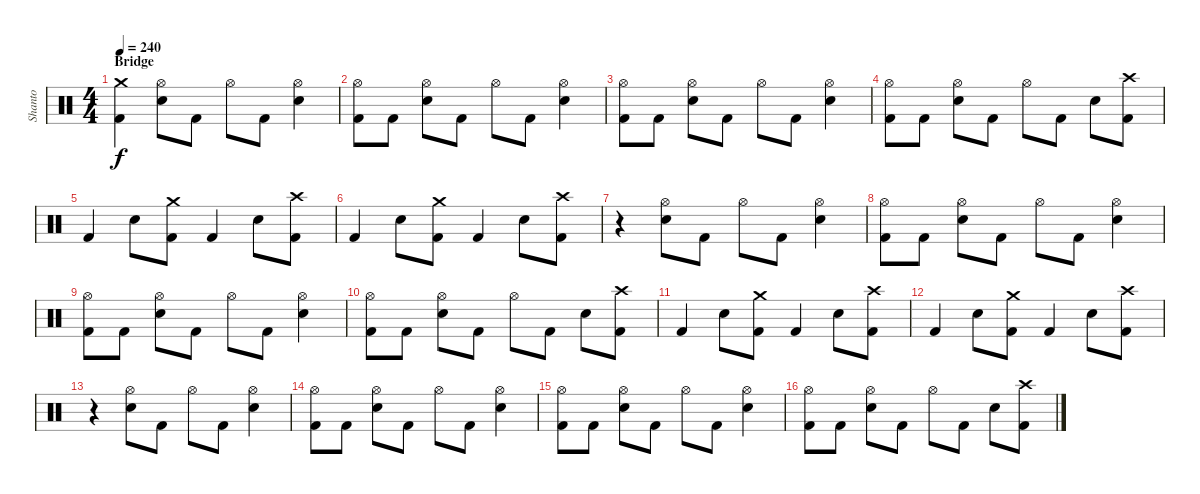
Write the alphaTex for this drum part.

\track ("Shanto" "Shanto") {instrument percussion}
\staff {score}
\articulation defaults
\ts (4 4)
\section ("" "Bridge")
\tempo 240
\clef neutral
\ks c
("Crash medium (hit)" "Kick (hit) 2").4{dy f} ("Hi-Hat (open)" "Snare (hit) 2").8 "Kick (hit) 2".8 "Hi-Hat (open)".8 "Kick (hit) 2".8 ("Hi-Hat (open)" "Snare (hit) 2").4 |
("Hi-Hat (open)" "Kick (hit) 2").8 "Kick (hit) 2".8 ("Hi-Hat (open)" "Snare (hit) 2").8 "Kick (hit) 2".8 "Hi-Hat (open)".8 "Kick (hit) 2".8 ("Hi-Hat (open)" "Snare (hit) 2").4 |
("Hi-Hat (open)" "Kick (hit) 2").8 "Kick (hit) 2".8 ("Hi-Hat (open)" "Snare (hit) 2").8 "Kick (hit) 2".8 "Hi-Hat (open)".8 "Kick (hit) 2".8 ("Hi-Hat (open)" "Snare (hit) 2").4 |
("Hi-Hat (open)" "Kick (hit) 2").8 "Kick (hit) 2".8 ("Hi-Hat (open)" "Snare (hit) 2").8 "Kick (hit) 2".8 "Hi-Hat (open)".8 "Kick (hit) 2".8 "Snare (hit) 2".8 ("Crash high (hit)" "Kick (hit) 2").8 |
"Kick (hit) 2".4 "Snare (hit) 2".8 ("Crash medium (hit)" "Kick (hit) 2").8 "Kick (hit) 2".4 "Snare (hit) 2".8 ("Crash high (hit)" "Kick (hit) 2").8 |
"Kick (hit) 2".4 "Snare (hit) 2".8 ("Crash medium (hit)" "Kick (hit) 2").8 "Kick (hit) 2".4 "Snare (hit) 2".8 ("Crash high (hit)" "Kick (hit) 2").8 |
r.4 ("Hi-Hat (open)" "Snare (hit) 2").8 "Kick (hit) 2".8 "Hi-Hat (open)".8 "Kick (hit) 2".8 ("Hi-Hat (open)" "Snare (hit) 2").4 |
("Hi-Hat (open)" "Kick (hit) 2").8 "Kick (hit) 2".8 ("Hi-Hat (open)" "Snare (hit) 2").8 "Kick (hit) 2".8 "Hi-Hat (open)".8 "Kick (hit) 2".8 ("Hi-Hat (open)" "Snare (hit) 2").4 |
("Hi-Hat (open)" "Kick (hit) 2").8 "Kick (hit) 2".8 ("Hi-Hat (open)" "Snare (hit) 2").8 "Kick (hit) 2".8 "Hi-Hat (open)".8 "Kick (hit) 2".8 ("Hi-Hat (open)" "Snare (hit) 2").4 |
("Hi-Hat (open)" "Kick (hit) 2").8 "Kick (hit) 2".8 ("Hi-Hat (open)" "Snare (hit) 2").8 "Kick (hit) 2".8 "Hi-Hat (open)".8 "Kick (hit) 2".8 "Snare (hit) 2".8 ("Crash high (hit)" "Kick (hit) 2").8 |
"Kick (hit) 2".4 "Snare (hit) 2".8 ("Crash medium (hit)" "Kick (hit) 2").8 "Kick (hit) 2".4 "Snare (hit) 2".8 ("Crash high (hit)" "Kick (hit) 2").8 |
"Kick (hit) 2".4 "Snare (hit) 2".8 ("Crash medium (hit)" "Kick (hit) 2").8 "Kick (hit) 2".4 "Snare (hit) 2".8 ("Crash high (hit)" "Kick (hit) 2").8 |
r.4 ("Hi-Hat (open)" "Snare (hit) 2").8 "Kick (hit) 2".8 "Hi-Hat (open)".8 "Kick (hit) 2".8 ("Hi-Hat (open)" "Snare (hit) 2").4 |
("Hi-Hat (open)" "Kick (hit) 2").8 "Kick (hit) 2".8 ("Hi-Hat (open)" "Snare (hit) 2").8 "Kick (hit) 2".8 "Hi-Hat (open)".8 "Kick (hit) 2".8 ("Hi-Hat (open)" "Snare (hit) 2").4 |
("Hi-Hat (open)" "Kick (hit) 2").8 "Kick (hit) 2".8 ("Hi-Hat (open)" "Snare (hit) 2").8 "Kick (hit) 2".8 "Hi-Hat (open)".8 "Kick (hit) 2".8 ("Hi-Hat (open)" "Snare (hit) 2").4 |
("Hi-Hat (open)" "Kick (hit) 2").8 "Kick (hit) 2".8 ("Hi-Hat (open)" "Snare (hit) 2").8 "Kick (hit) 2".8 "Hi-Hat (open)".8 "Kick (hit) 2".8 "Snare (hit) 2".8 ("Crash high (hit)" "Kick (hit) 2").8
